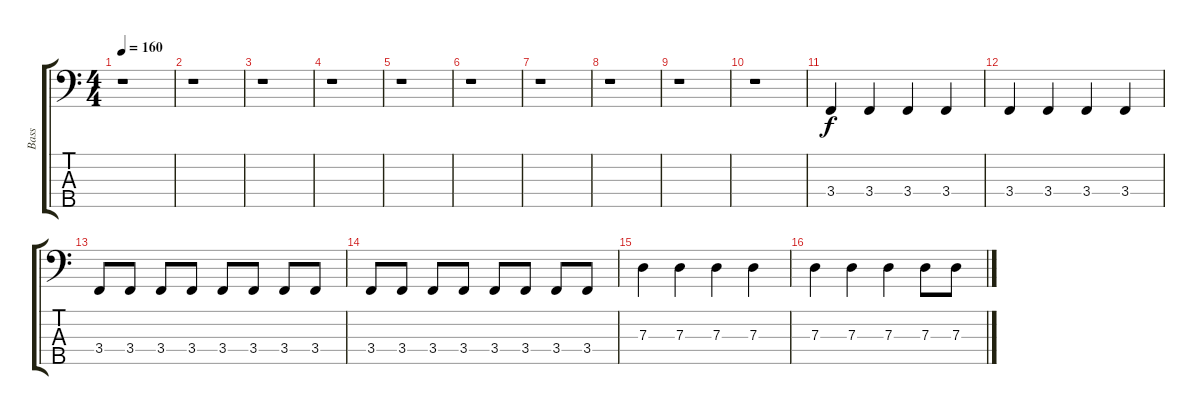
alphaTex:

\track ("Bass" "Bass") {instrument electricbassfinger}
\staff {score tabs}
\tuning (F2 C2 G1 D1 A0) {hide}
\ts (4 4)
\tempo 160
\clef f4
\ks c
r.1{dy f} |
r.1 |
r.1 |
r.1 |
r.1 |
r.1 |
r.1 |
r.1 |
r.1 |
r.1 |
3.4.4 3.4.4 3.4.4 3.4.4 |
3.4.4 3.4.4 3.4.4 3.4.4 |
3.4.8 3.4.8 3.4.8 3.4.8 3.4.8 3.4.8 3.4.8 3.4.8 |
3.4.8 3.4.8 3.4.8 3.4.8 3.4.8 3.4.8 3.4.8 3.4.8 |
7.3.4 7.3.4 7.3.4 7.3.4 |
7.3.4 7.3.4 7.3.4 7.3.8 7.3.8
